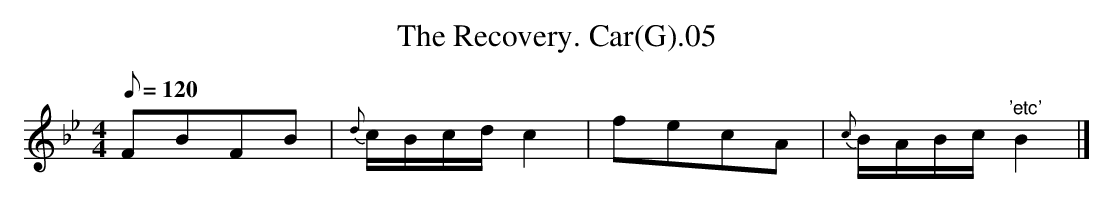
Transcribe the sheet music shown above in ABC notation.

X:1
T:Recovery. Car(G).05, The
M:4/4
L:1/8
Q:120
K:Bb
FBFB|{d}c/B/c/d/ c2|fecA |{c}B/A/B/c/ "^'etc'"B2|]
